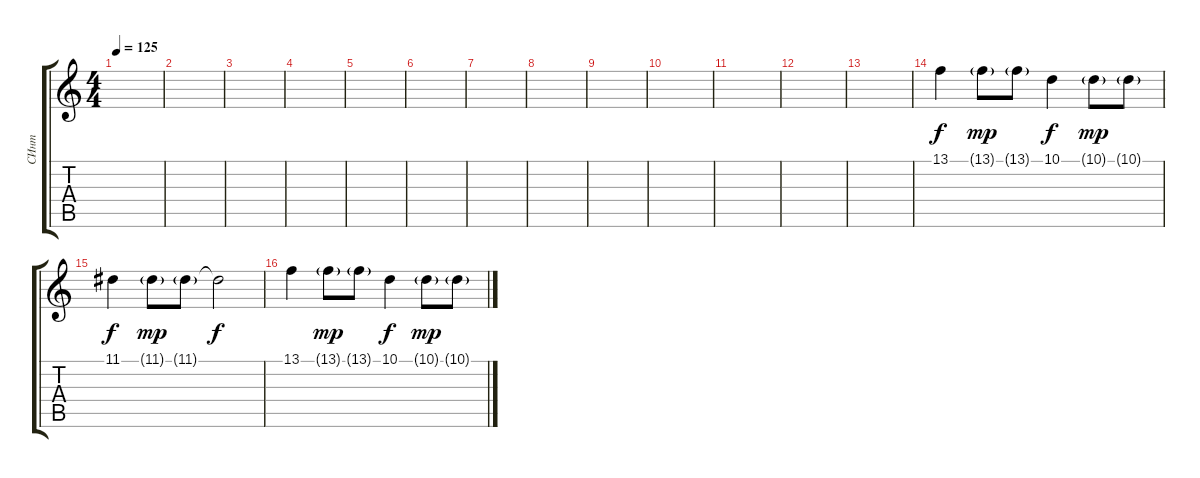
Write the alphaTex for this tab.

\track ("СИнт" "СИнт") {instrument musicbox}
\staff {score tabs}
\tuning (E4 B3 G3 D3 A2 E2) {hide}
\ts (4 4)
\tempo 125
\clef g2
\ks c
|
|
|
|
|
|
|
|
|
|
|
|
|
13.1.4 13.1{g}.8{dy mp} 13.1{g}.8 10.1.4{dy f} 10.1{g}.8{dy mp} 10.1{g}.8 |
11.1.4{dy f} 11.1{g}.8{dy mp} 11.1{g}.8 11.1{t}.2{dy f} |
13.1.4 13.1{g}.8{dy mp} 13.1{g}.8 10.1.4{dy f} 10.1{g}.8{dy mp} 10.1{g}.8
